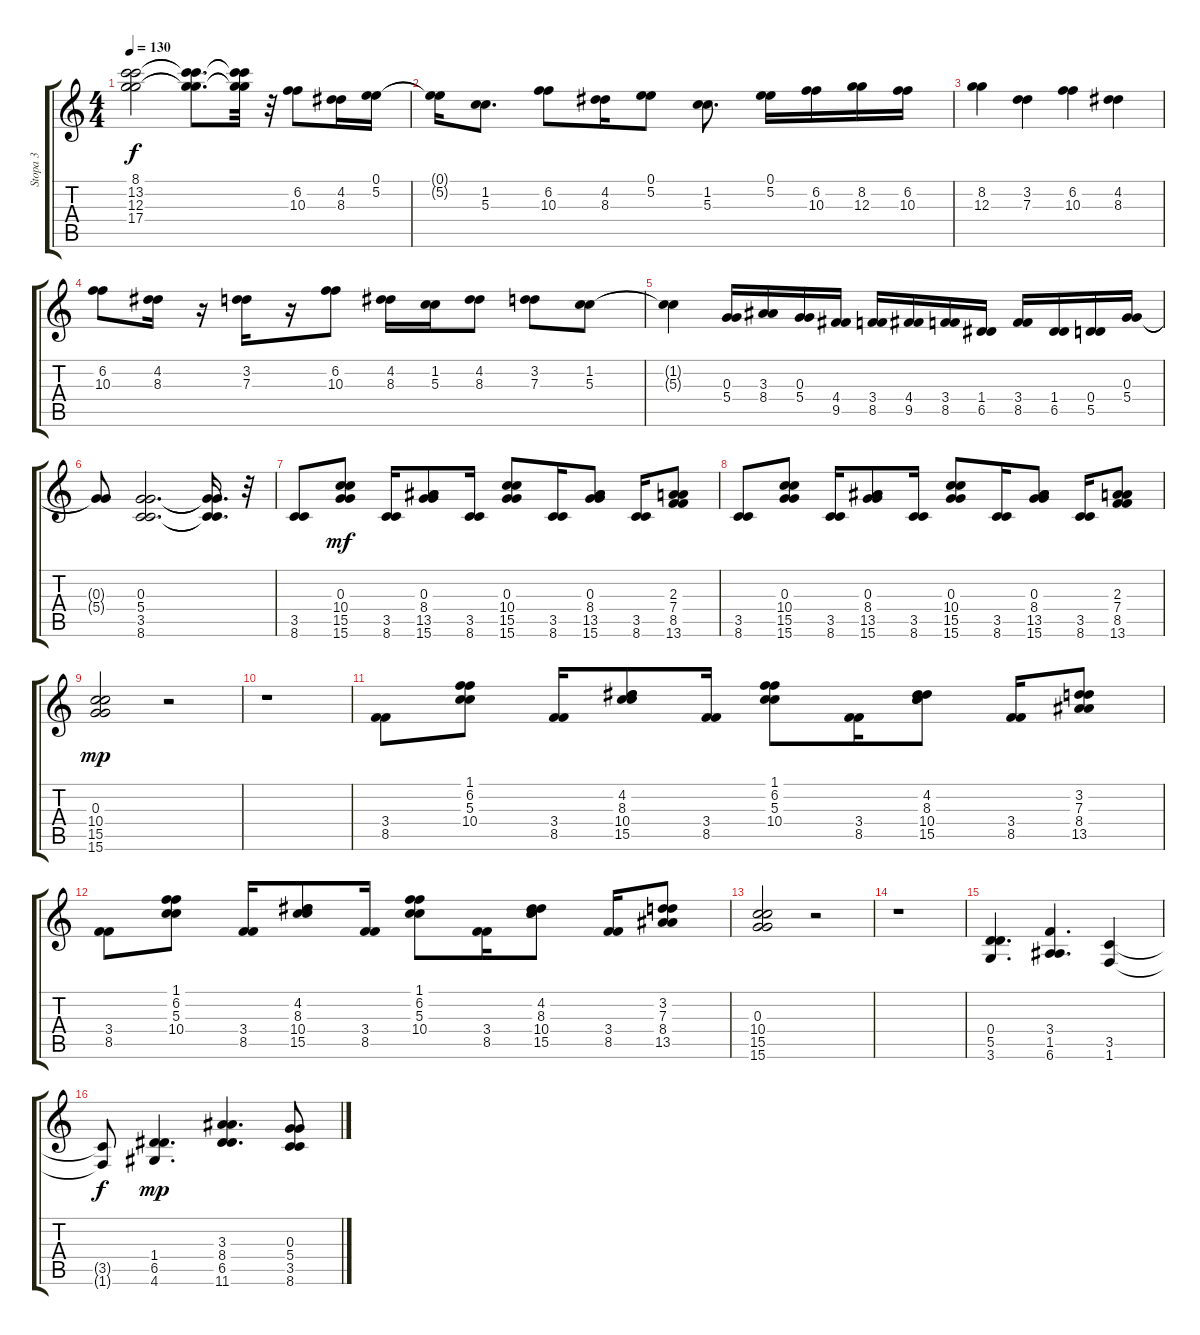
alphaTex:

\track ("Stopa 3" "Stopa 3") {instrument electricguitarclean}
\staff {score tabs}
\tuning (E4 B3 G3 D3 A2 E2) {hide}
\ts (4 4)
\tempo 130
\clef g2
\ks c
(8.1 13.2 12.3 17.4).2{dy f} (8.1{t} 13.2{t} 12.3{t} 17.4{t}).8{d} (8.1{t} 13.2{t} 12.3{t} 17.4{t}).32 r.32 (6.2 10.3).8 (4.2 8.3).16 (0.1 5.2).16 |
(0.1{t} 5.2{t}).16 (1.2 5.3).8{d} (6.2 10.3).8 (4.2 8.3).16 (0.1 5.2).8 (1.2 5.3).8{d} (0.1 5.2).16 (6.2 10.3).16 (8.2 12.3).16 (6.2 10.3).16 |
(8.2 12.3).4 (3.2 7.3).4 (6.2 10.3).4 (4.2 8.3).4 |
(6.2 10.3).8 (4.2 8.3).16 r.16 (3.2 7.3).16 r.16 (6.2 10.3).8 (4.2 8.3).16 (1.2 5.3).16 (4.2 8.3).8 (3.2 7.3).8 (1.2 5.3).8 |
(1.2{t} 5.3{t}).4 (0.3 5.4).16 (3.3 8.4).16 (0.3 5.4).16 (4.4 9.5).16 (3.4 8.5).16 (4.4 9.5).16 (3.4 8.5).16 (1.4 6.5).16 (3.4 8.5).16 (1.4 6.5).16 (0.4 5.5).16 (0.3 5.4).16 |
(0.3{t} 5.4{t}).8 (0.3 5.4 3.5 8.6).2{d} (0.3{t} 5.4{t} 3.5{t} 8.6{t}).16{d} r.32 |
(3.5 8.6).8{volume 8} (0.3 10.4 15.5 15.6).8{dy mf volume 10} (3.5 8.6).16 (0.3 8.4 13.5 15.6).8 (3.5 8.6).16 (0.3 10.4 15.5 15.6).8 (3.5 8.6).16 (0.3 8.4 13.5 15.6).8 (3.5 8.6).16 (2.3 7.4 8.5 13.6).8 |
(3.5 8.6).8 (0.3 10.4 15.5 15.6).8 (3.5 8.6).16 (0.3 8.4 13.5 15.6).8 (3.5 8.6).16 (0.3 10.4 15.5 15.6).8 (3.5 8.6).16 (0.3 8.4 13.5 15.6).8 (3.5 8.6).16 (2.3 7.4 8.5 13.6).8 |
(0.3 10.4 15.5 15.6).2{dy mp} r.2 |
r.1 |
(3.4 8.5).8 (1.1 6.2 5.3 10.4).8 (3.4 8.5).16 (4.2 8.3 10.4 15.5).8 (3.4 8.5).16 (1.1 6.2 5.3 10.4).8 (3.4 8.5).16 (4.2 8.3 10.4 15.5).8 (3.4 8.5).16 (3.2 7.3 8.4 13.5).8 |
(3.4 8.5).8 (1.1 6.2 5.3 10.4).8 (3.4 8.5).16 (4.2 8.3 10.4 15.5).8 (3.4 8.5).16 (1.1 6.2 5.3 10.4).8 (3.4 8.5).16 (4.2 8.3 10.4 15.5).8 (3.4 8.5).16 (3.2 7.3 8.4 13.5).8 |
(0.3 10.4 15.5 15.6).2 r.2 |
r.1 |
(0.4 5.5 3.6).4{d} (3.4 1.5 6.6).4{d} (3.5 1.6).4 |
(3.5{t} 1.6{t}).8{dy f} (1.4 6.5 4.6).4{d dy mp} (3.3 8.4 6.5 11.6).4{d} (0.3 5.4 3.5 8.6).8
